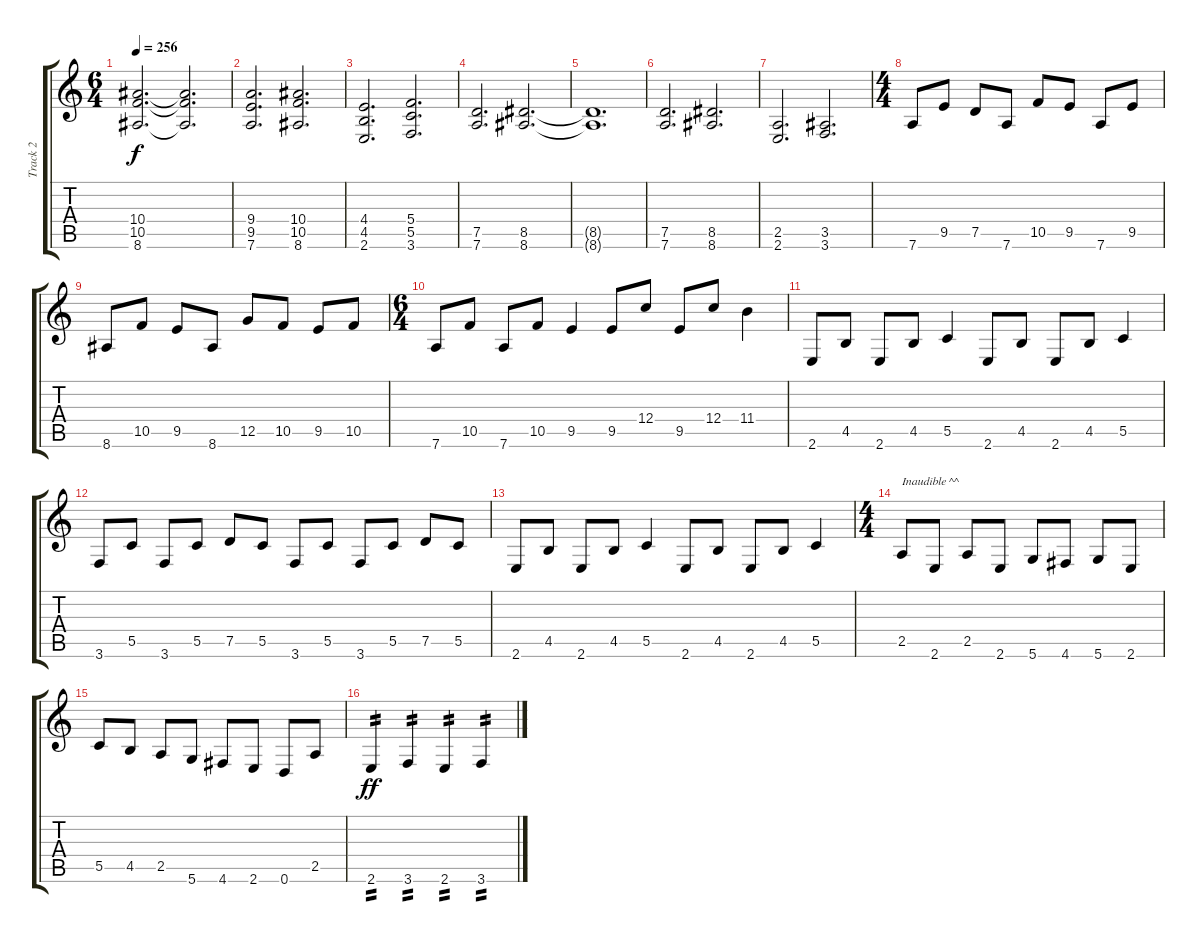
\track ("Track 2" "Track 2") {instrument distortionguitar}
\staff {score tabs}
\tuning (D4 A3 F3 C3 G2 D2) {hide}
\ts (6 4)
\tempo 256
\clef g2
\ks c
(10.4{t} 10.5{t} 8.6{t}).2{d dy f} (10.4{t} 10.5{t} 8.6{t}).2{d} |
(9.4 9.5 7.6).2{d} (10.4 10.5 8.6).2{d} |
(4.4 4.5 2.6).2{d} (5.4 5.5 3.6).2{d} |
(7.5 7.6).2{d} (8.5 8.6).2{d} |
(8.5{t} 8.6{t}).1{d} |
(7.5 7.6).2{d} (8.5 8.6).2{d} |
(2.5 2.6).2{d} (3.5 3.6).2{d} |
\ts (4 4)
7.6.8 9.5.8 7.5.8 7.6.8 10.5.8 9.5.8 7.6.8 9.5.8 |
8.6.8 10.5.8 9.5.8 8.6.8 12.5.8 10.5.8 9.5.8 10.5.8 |
\ts (6 4)
7.6.8 10.5.8 7.6.8 10.5.8 9.5.4 9.5.8 12.4.8 9.5.8 12.4.8 11.4.4 |
2.6.8 4.5.8 2.6.8 4.5.8 5.5.4 2.6.8 4.5.8 2.6.8 4.5.8 5.5.4 |
3.6.8 5.5.8 3.6.8 5.5.8 7.5.8 5.5.8 3.6.8 5.5.8 3.6.8 5.5.8 7.5.8 5.5.8 |
2.6.8 4.5.8 2.6.8 4.5.8 5.5.4 2.6.8 4.5.8 2.6.8 4.5.8 5.5.4 |
\ts (4 4)
2.5.8{txt "Inaudible ^^"} 2.6.8 2.5.8 2.6.8 5.6.8 4.6.8 5.6.8 2.6.8 |
5.5.8 4.5.8 2.5.8 5.6.8 4.6.8 2.6.8 0.6.8 2.5.8 |
2.6.4{tp 2 dy ff} 3.6.4{tp 2} 2.6.4{tp 2} 3.6.4{tp 2}
